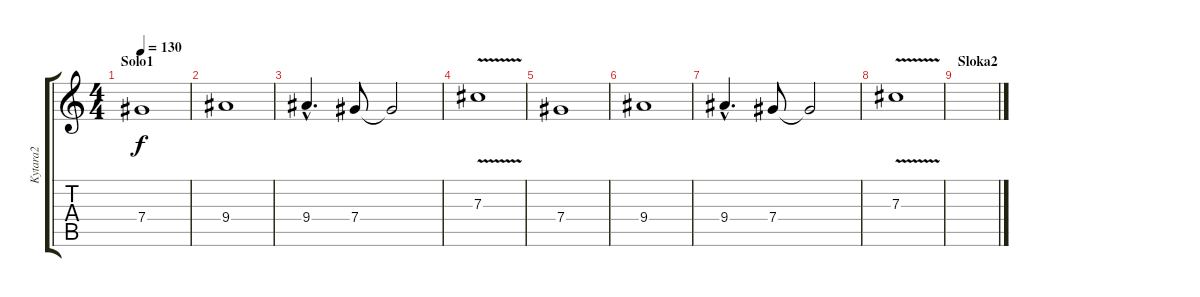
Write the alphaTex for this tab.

\track ("Kytara2" "Kytara2") {instrument distortionguitar}
\staff {score tabs}
\tuning (Eb4 Bb3 Gb3 Db3 Ab2 Eb2) {hide}
\ts (4 4)
\section ("" "Solo1")
\tempo 130
\clef g2
\ks c
7.4.1{dy f volume 13} |
9.4.1 |
9.4{hac}.4{d} 7.4.8 7.4{t}.2 |
7.3{v}.1 |
7.4.1 |
9.4.1 |
9.4{hac}.4{d} 7.4.8 7.4{t}.2 |
7.3{v}.1 |
\section ("" "Sloka2")
